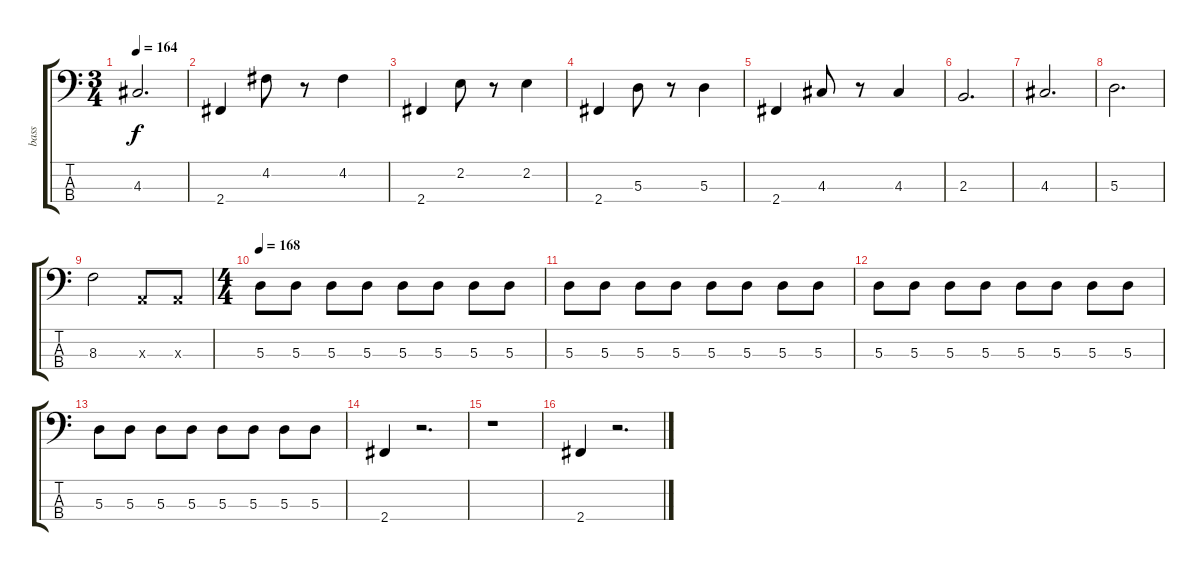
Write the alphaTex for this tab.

\track ("bass" "bass") {instrument electricbassfinger}
\staff {score tabs}
\tuning (G2 D2 A1 E1) {hide}
\ts (3 4)
\tempo 164
\clef f4
\ks c
4.3.2{d dy f} |
2.4.4 4.2.8 r.8 4.2.4 |
2.4.4 2.2.8 r.8 2.2.4 |
2.4.4 5.3.8 r.8 5.3.4 |
2.4.4 4.3.8 r.8 4.3.4 |
2.3.2{d} |
4.3.2{d} |
5.3.2{d} |
8.3.2 0.3{x}.8 0.3{x}.8 |
\ts (4 4)
\tempo 168
5.3.8 5.3.8 5.3.8 5.3.8 5.3.8 5.3.8 5.3.8 5.3.8 |
5.3.8 5.3.8 5.3.8 5.3.8 5.3.8 5.3.8 5.3.8 5.3.8 |
5.3.8 5.3.8 5.3.8 5.3.8 5.3.8 5.3.8 5.3.8 5.3.8 |
5.3.8 5.3.8 5.3.8 5.3.8 5.3.8 5.3.8 5.3.8 5.3.8 |
2.4.4 r.2{d} |
r.1 |
2.4.4 r.2{d}
